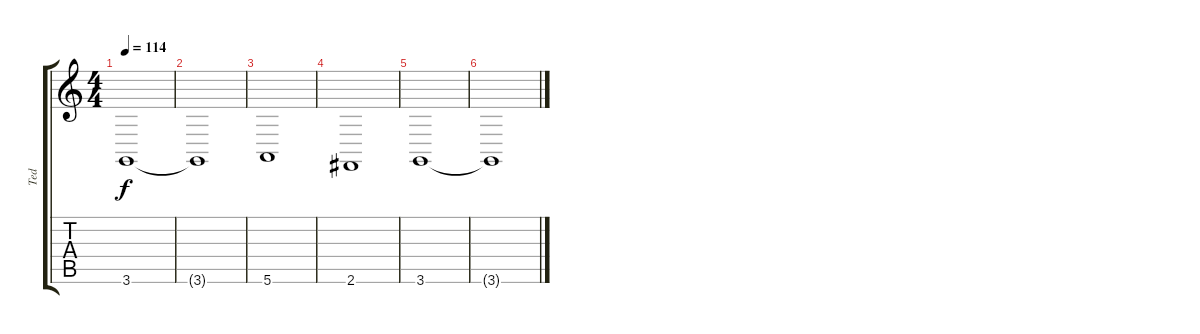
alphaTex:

\track ("Ted" "Ted") {instrument stringensemble2}
\staff {score tabs}
\tuning (E4 B3 G3 D3 A2 E2) {hide}
\ts (4 4)
\tempo 114
\clef g2
\ks c
3.6.1{dy f} |
3.6{t}.1 |
5.6.1 |
2.6.1 |
3.6.1 |
3.6{t}.1
